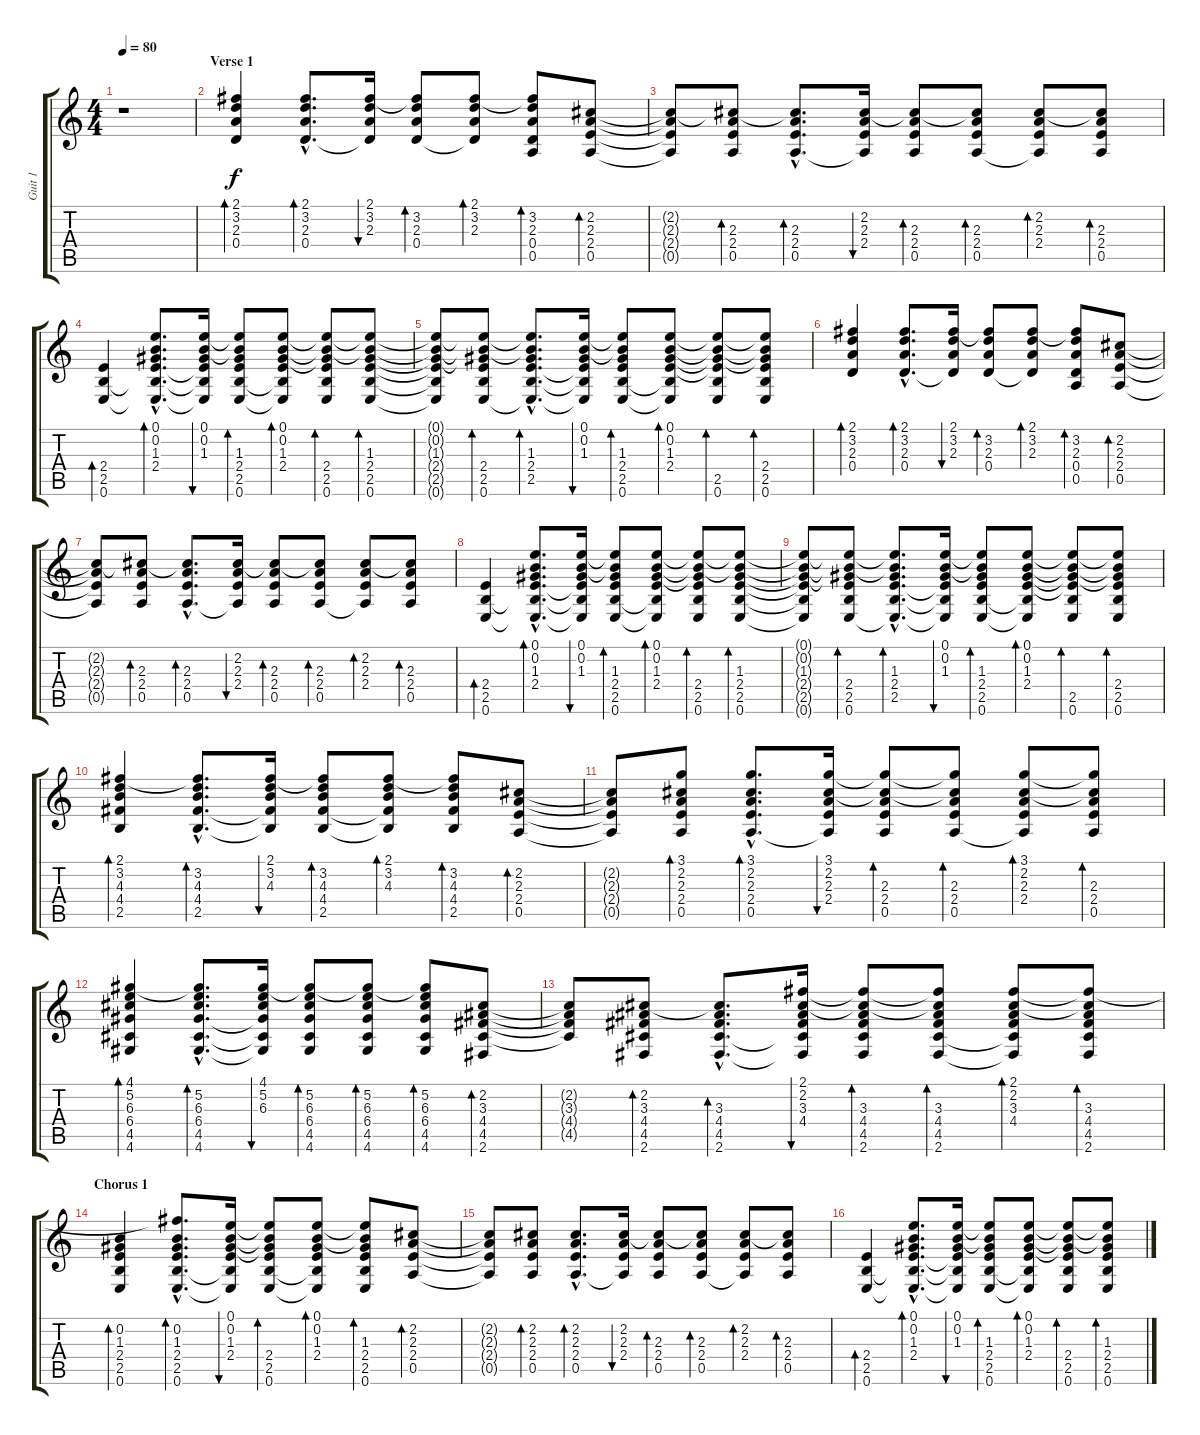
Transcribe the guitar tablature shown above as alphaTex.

\track ("Guit 1" "Guit 1") {instrument acousticguitarsteel}
\staff {score tabs}
\tuning (E4 B3 G3 D3 A2 E2) {hide}
\ts (4 4)
\tempo 80
\clef g2
\ks c
r.1{dy f instrument acousticguitarsteel} |
\section ("" "Verse 1")
(2.1 3.2 2.3 0.4).4{bd 30} (2.1{hac} 3.2{hac} 2.3{hac} 0.4{hac}).8{d bd 30} (2.1 3.2 2.3 0.4{t}).16{bu 30} (2.1{t} 3.2 2.3 0.4).8{bd 30} (2.1 3.2 2.3 0.4{t}).8{bd 30} (2.1{t} 3.2 2.3 0.4 0.5).8{bd 30} (2.2 2.3 2.4 0.5).8{bd 30} |
(2.2{t} 2.3{t} 2.4{t} 0.5{t}).8 (2.2{t} 2.3 2.4 0.5).8{bd 30} (2.2{hac t} 2.3{hac} 2.4{hac} 0.5{hac}).8{d bd 30} (2.2 2.3 2.4 0.5{t}).16{bu 30} (2.2{t} 2.3 2.4 0.5).8{bd 30} (2.2{t} 2.3 2.4 0.5).8{bd 30} (2.2 2.3 2.4 0.5{t}).8{bd 30} (2.2{t} 2.3 2.4 0.5).8{bd 30} |
(2.4 2.5 0.6).4{bd 30} (0.1{hac} 0.2{hac} 1.3{hac} 2.4{hac} 2.5{hac t} 0.6{hac t}).8{d bd 30} (0.1 0.2 1.3 2.4{t} 2.5{t} 0.6{t}).16{bu 30} (0.1{t} 0.2{t} 1.3 2.4 2.5 0.6).8{bd 30} (0.1 0.2 1.3 2.4 2.5{t} 0.6{t}).8{bd 30} (0.1{t} 0.2{t} 1.3{t} 2.4 2.5 0.6).8{bd 30} (0.1{t} 0.2{t} 1.3 2.4 2.5 0.6).8{bd 30} |
(0.1{t} 0.2{t} 1.3{t} 2.4{t} 2.5{t} 0.6{t}).8 (0.1{t} 0.2{t} 1.3{t} 2.4 2.5 0.6).8{bd 30} (0.1{hac t} 0.2{hac t} 1.3{hac} 2.4{hac} 2.5{hac} 0.6{hac t}).8{d bd 30} (0.1 0.2 1.3 2.4{t} 2.5{t} 0.6{t}).16{bu 30} (0.1{t} 0.2{t} 1.3 2.4 2.5 0.6).8{bd 30} (0.1 0.2 1.3 2.4 2.5{t} 0.6{t}).8{bd 30} (0.1{t} 0.2{t} 1.3{t} 2.4{t} 2.5 0.6).8{bd 30} (0.1{t} 0.2{t} 1.3{t} 2.4 2.5 0.6).8{bd 30} |
(2.1 3.2 2.3 0.4).4{bd 30} (2.1{hac} 3.2{hac} 2.3{hac} 0.4{hac}).8{d bd 30} (2.1 3.2 2.3 0.4{t}).16{bu 30} (2.1{t} 3.2 2.3 0.4).8{bd 30} (2.1 3.2 2.3 0.4{t}).8{bd 30} (2.1{t} 3.2 2.3 0.4 0.5).8{bd 30} (2.2 2.3 2.4 0.5).8{bd 30} |
(2.2{t} 2.3{t} 2.4{t} 0.5{t}).8 (2.2{t} 2.3 2.4 0.5).8{bd 30} (2.2{hac t} 2.3{hac} 2.4{hac} 0.5{hac}).8{d bd 30} (2.2 2.3 2.4 0.5{t}).16{bu 30} (2.2{t} 2.3 2.4 0.5).8{bd 30} (2.2{t} 2.3 2.4 0.5).8{bd 30} (2.2 2.3 2.4 0.5{t}).8{bd 30} (2.2{t} 2.3 2.4 0.5).8{bd 30} |
(2.4 2.5 0.6).4{bd 30} (0.1{hac} 0.2{hac} 1.3{hac} 2.4{hac} 2.5{hac t} 0.6{hac t}).8{d bd 30} (0.1 0.2 1.3 2.4{t} 2.5{t} 0.6{t}).16{bu 30} (0.1{t} 0.2{t} 1.3 2.4 2.5 0.6).8{bd 30} (0.1 0.2 1.3 2.4 2.5{t} 0.6{t}).8{bd 30} (0.1{t} 0.2{t} 1.3{t} 2.4 2.5 0.6).8{bd 30} (0.1{t} 0.2{t} 1.3 2.4 2.5 0.6).8{bd 30} |
(0.1{t} 0.2{t} 1.3{t} 2.4{t} 2.5{t} 0.6{t}).8 (0.1{t} 0.2{t} 1.3{t} 2.4 2.5 0.6).8{bd 30} (0.1{hac t} 0.2{hac t} 1.3{hac} 2.4{hac} 2.5{hac} 0.6{hac t}).8{d bd 30} (0.1 0.2 1.3 2.4{t} 2.5{t} 0.6{t}).16{bu 30} (0.1{t} 0.2{t} 1.3 2.4 2.5 0.6).8{bd 30} (0.1 0.2 1.3 2.4 2.5{t} 0.6{t}).8{bd 30} (0.1{t} 0.2{t} 1.3{t} 2.4{t} 2.5 0.6).8{bd 30} (0.1{t} 0.2{t} 1.3{t} 2.4 2.5 0.6).8{bd 30} |
\section ("" "")
(2.1 3.2 4.3 4.4 2.5).4{bd 30} (2.1{hac t} 3.2{hac} 4.3{hac} 4.4{hac} 2.5{hac}).8{d bd 30} (2.1 3.2 4.3 4.4{t} 2.5{t}).16{bu 30} (2.1{t} 3.2 4.3 4.4 2.5).8{bd 30} (2.1 3.2 4.3 4.4{t} 2.5{t}).8{bd 30} (2.1{t} 3.2 4.3 4.4 2.5).8{bd 30} (2.2 2.3 2.4 0.5).8{bd 30} |
(2.2{t} 2.3{t} 2.4{t} 0.5{t}).8 (3.1 2.2 2.3 2.4 0.5).8{bd 30} (3.1{hac} 2.2{hac} 2.3{hac} 2.4{hac} 0.5{hac}).8{d bd 30} (3.1 2.2 2.3 2.4 0.5{t}).16{bu 30} (3.1{t} 2.2{t} 2.3 2.4 0.5).8{bd 30} (3.1{t} 2.2{t} 2.3 2.4 0.5).8{bd 30} (3.1 2.2 2.3 2.4 0.5{t}).8{bd 30} (3.1{t} 2.2{t} 2.3 2.4 0.5).8{bd 30} |
(4.1 5.2 6.3 6.4 4.5 4.6).4{bd 30} (4.1{hac t} 5.2{hac} 6.3{hac} 6.4{hac} 4.5{hac} 4.6{hac}).8{d bd 30} (4.1 5.2 6.3 6.4{t} 4.5{t} 4.6{t}).16{bu 30} (4.1{t} 5.2 6.3 6.4 4.5 4.6).8{bd 30} (4.1{t} 5.2 6.3 6.4 4.5 4.6).8{bd 30} (4.1{t} 5.2 6.3 6.4 4.5 4.6).8{bd 30} (2.2 3.3 4.4 4.5 2.6).8{bd 30} |
(2.2{t} 3.3{t} 4.4{t} 4.5{t}).8 (2.2 3.3 4.4 4.5 2.6).8{bd 30} (2.2{hac t} 3.3{hac} 4.4{hac} 4.5{hac} 2.6{hac}).8{d bd 30} (2.1 2.2 3.3 4.4 4.5{t} 2.6{t}).16{bu 30} (2.1{t} 2.2{t} 3.3 4.4 4.5 2.6).8{bd 30} (2.1{t} 2.2{t} 3.3 4.4 4.5 2.6).8{bd 30} (2.1 2.2 3.3 4.4 4.5{t} 2.6{t}).8{bd 30} (2.1{t} 2.2{t} 3.3 4.4 4.5 2.6).8{bd 30} |
\section ("" "Chorus 1")
(0.2 1.3 2.4 2.5 0.6).4{bd 30} (2.1{hac t} 0.2{hac} 1.3{hac} 2.4{hac} 2.5{hac} 0.6{hac}).8{d bd 30} (0.1 0.2 1.3 2.4 2.5{t} 0.6{t}).16{bu 30} (0.1{t} 0.2{t} 1.3{t} 2.4 2.5 0.6).8{bd 30} (0.1 0.2 1.3 2.4 2.5{t} 0.6{t}).8{bd 30} (0.1{t} 0.2{t} 1.3 2.4 2.5 0.6).8{bd 30} (2.2 2.3 2.4 0.5).8{bd 30} |
(2.2{t} 2.3{t} 2.4{t} 0.5{t}).8 (2.2 2.3 2.4 0.5).8{bd 30} (2.2{hac} 2.3{hac} 2.4{hac} 0.5{hac}).8{d bd 30} (2.2 2.3 2.4 0.5{t}).16{bu 30} (2.2{t} 2.3 2.4 0.5).8{bd 30} (2.2{t} 2.3 2.4 0.5).8{bd 30} (2.2 2.3 2.4 0.5{t}).8{bd 30} (2.2{t} 2.3 2.4 0.5).8{bd 30} |
(2.4 2.5 0.6).4{bd 30} (0.1{hac} 0.2{hac} 1.3{hac} 2.4{hac} 2.5{hac t} 0.6{hac t}).8{d bd 30} (0.1 0.2 1.3 2.4{t} 2.5{t} 0.6{t}).16{bu 30} (0.1{t} 0.2{t} 1.3 2.4 2.5 0.6).8{bd 30} (0.1 0.2 1.3 2.4 2.5{t} 0.6{t}).8{bd 30} (0.1{t} 0.2{t} 1.3{t} 2.4 2.5 0.6).8{bd 30} (0.1{t} 0.2{t} 1.3 2.4 2.5 0.6).8{bd 30}
